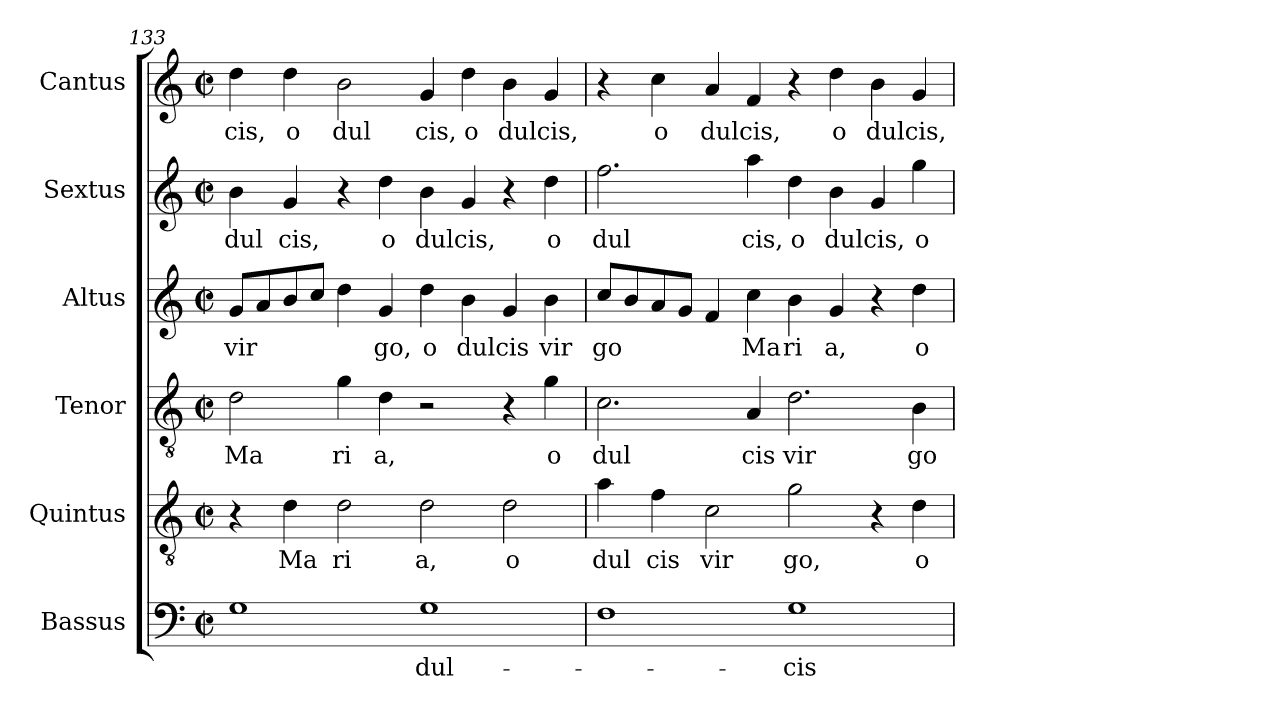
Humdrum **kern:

**kern	**text	**kern	**text	**kern	**text	**kern	**text	**kern	**text	**kern	**text
*part6	*part6	*part5	*part5	*part4	*part4	*part3	*part3	*part2	*part2	*part1	*part1
*staff6	*staff6	*staff5	*staff5	*staff4	*staff4	*staff3	*staff3	*staff2	*staff2	*staff1	*staff1
*I"Bassus	*	*I"Quintus	*	*I"Tenor	*	*I"Altus	*	*I"Sextus	*	*I"Cantus	*
*I'Bassus	*	*I'Quintus	*	*I'Tenor	*	*I'Altus	*	*I'Sextus	*	*I'Cantus	*
*clefF4	*	*clefGv2	*	*clefGv2	*	*clefG2	*	*clefG2	*	*clefG2	*
*M2/2	*	*M2/2	*	*M2/2	*	*M2/2	*	*M2/2	*	*M2/2	*
*met(c|)	*	*met(c|)	*	*met(c|)	*	*met(c|)	*	*met(c|)	*	*met(c|)	*
=133	=133	=133	=133	=133	=133	=133	=133	=133	=133	=133	=133
!	!	!	!	!	!LO:LY:b:cj	!	!LO:LY:b	!	!LO:LY:b:cj	!	!LO:LY:b:cj
1G	.	4r	.	2d\	Ma	8g/L	vir	4b\	dul	4dd\	cis,
.	.	.	.	.	.	8a/	.	.	.	.	.
!	!	!	!LO:LY:b:cj	!	!	!	!	!	!LO:LY:b:cj	!	!LO:LY:b:cj
.	.	4d\	Ma	.	.	8b/	.	4g/	cis,	4dd\	o
.	.	.	.	.	.	8cc/J	.	.	.	.	.
!	!	!	!LO:LY:b:cj	!	!LO:LY:b:cj	!	!	!	!	!	!LO:LY:b:cj
.	.	2d\	ri	4g\	ri	4dd\	.	4r	.	2b\	dul
!	!	!	!	!	!LO:LY:b:cj	!	!LO:LY:b:cj	!	!LO:LY:b:cj	!	!
.	.	.	.	4d\	a,	4g/	go,	4dd\	o	.	.
!	!LO:LY:b:cj	!	!LO:LY:b:cj	!	!	!	!LO:LY:b:cj	!	!LO:LY:b:cj	!	!LO:LY:b:cj
1G	dul-	2d\	a,	2r	.	4dd\	o	4b\	dulcis,	4g/	cis,
!	!	!	!	!	!	!	!LO:LY:b:cj	!	!	!	!LO:LY:b:cj
.	.	.	.	.	.	4b\	dulcis	4g/	.	4dd\	o
!	!	!	!LO:LY:b:cj	!	!	!	!	!	!	!	!LO:LY:b:cj
.	.	2d\	o	4r	.	4g/	.	4r	.	4b\	dulcis,
!	!	!	!	!	!LO:LY:b:cj	!	!LO:LY:b:cj	!	!LO:LY:b:cj	!	!
.	.	.	.	4g\	o	4b\	vir	4dd\	o	4g/	.
=134	=134	=134	=134	=134	=134	=134	=134	=134	=134	=134	=134
!	!	!	!LO:LY:b:cj	!	!LO:LY:b:cj	!	!LO:LY:b:cj	!	!LO:LY:b:cj	!	!
1F	.	4a\	dul	2.c\	dul	8cc/L	go	2.ff\	dul	4r	.
.	.	.	.	.	.	8b/	.	.	.	.	.
!	!	!	!LO:LY:b:cj	!	!	!	!	!	!	!	!LO:LY:b:cj
.	.	4f\	cis	.	.	8a/	.	.	.	4cc\	o
.	.	.	.	.	.	8g/J	.	.	.	.	.
!	!	!	!LO:LY:b:cj	!	!	!	!	!	!	!	!LO:LY:b:cj
.	.	2c\	vir	.	.	4f/	.	.	.	4a/	dulcis,
!	!	!	!	!	!LO:LY:b:cj	!	!LO:LY:b:cj	!	!LO:LY:b:cj	!	!
.	.	.	.	4A/	cis	4cc\	Ma	4aa\	cis,	4f/	.
!	!LO:LY:b:cj	!	!LO:LY:b:cj	!	!LO:LY:b:cj	!	!LO:LY:b:cj	!	!LO:LY:b:cj	!	!
1G	-cis	2g\	go,	2.d\	vir	4b\	ri	4dd\	o	4r	.
!	!	!	!	!	!	!	!LO:LY:b:cj	!	!LO:LY:b:cj	!	!LO:LY:b:cj
.	.	.	.	.	.	4g/	a,	4b\	dulcis,	4dd\	o
!	!	!	!	!	!	!	!	!	!	!	!LO:LY:b:cj
.	.	4r	.	.	.	4r	.	4g/	.	4b\	dulcis,
!	!	!	!LO:LY:b:cj	!	!LO:LY:b:cj	!	!LO:LY:b:cj	!	!LO:LY:b:cj	!	!
.	.	4d\	o	4B\	go	4dd\	o	4gg\	o	4g/	.
=	=	=	=	=	=	=	=	=	=	=	=
*-	*-	*-	*-	*-	*-	*-	*-	*-	*-	*-	*-
